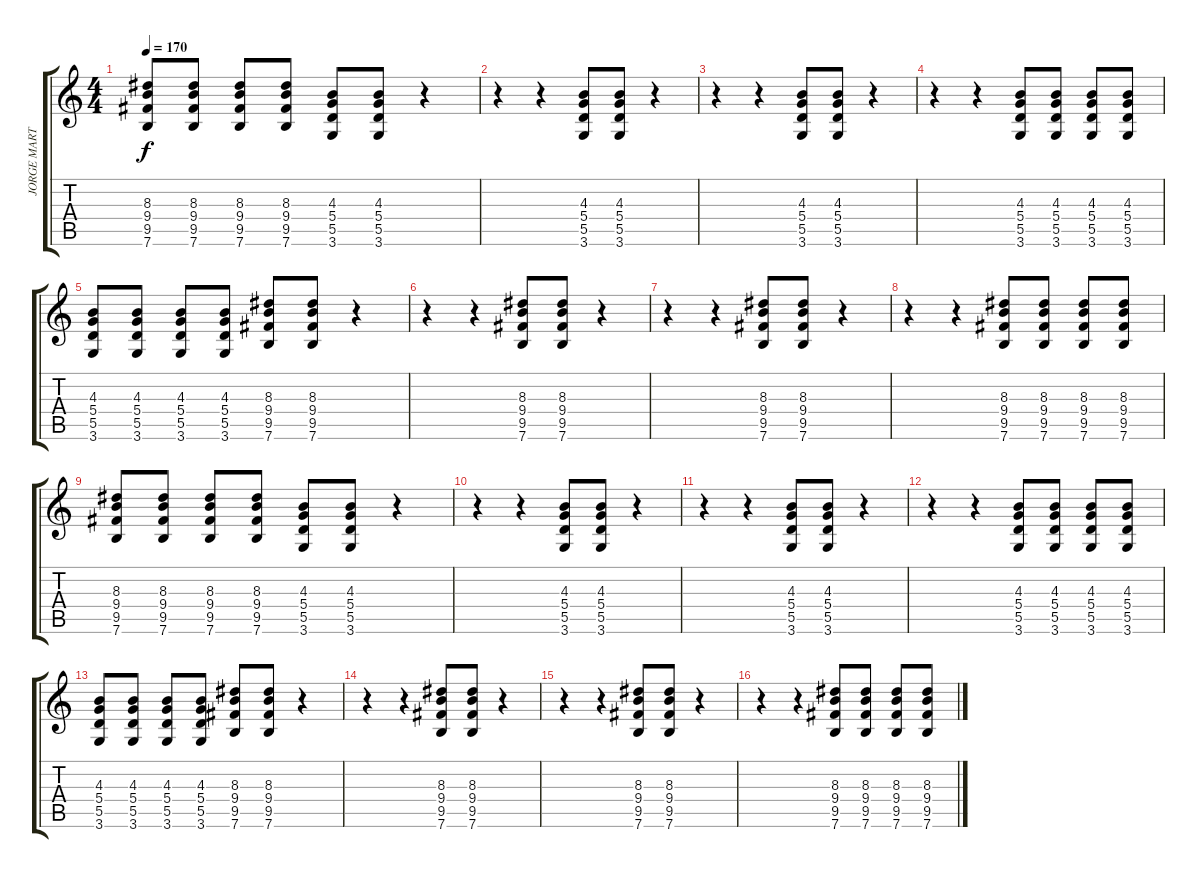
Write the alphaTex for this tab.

\track ("JORGE MARTINEZ" "JORGE MART") {instrument overdrivenguitar}
\staff {score tabs}
\tuning (E4 B3 G3 D3 A2 E2) {hide}
\ts (4 4)
\tempo 170
\clef g2
\ks c
(8.3 9.4 9.5 7.6).8{dy f} (8.3 9.4 9.5 7.6).8 (8.3 9.4 9.5 7.6).8 (8.3 9.4 9.5 7.6).8 (4.3 5.4 5.5 3.6).8 (4.3 5.4 5.5 3.6).8 r.4 |
r.4 r.4 (4.3 5.4 5.5 3.6).8 (4.3 5.4 5.5 3.6).8 r.4 |
r.4 r.4 (4.3 5.4 5.5 3.6).8 (4.3 5.4 5.5 3.6).8 r.4 |
r.4 r.4 (4.3 5.4 5.5 3.6).8 (4.3 5.4 5.5 3.6).8 (4.3 5.4 5.5 3.6).8 (4.3 5.4 5.5 3.6).8 |
(4.3 5.4 5.5 3.6).8 (4.3 5.4 5.5 3.6).8 (4.3 5.4 5.5 3.6).8 (4.3 5.4 5.5 3.6).8 (8.3 9.4 9.5 7.6).8 (8.3 9.4 9.5 7.6).8 r.4 |
r.4 r.4 (8.3 9.4 9.5 7.6).8 (8.3 9.4 9.5 7.6).8 r.4 |
r.4 r.4 (8.3 9.4 9.5 7.6).8 (8.3 9.4 9.5 7.6).8 r.4 |
r.4 r.4 (8.3 9.4 9.5 7.6).8 (8.3 9.4 9.5 7.6).8 (8.3 9.4 9.5 7.6).8 (8.3 9.4 9.5 7.6).8 |
(8.3 9.4 9.5 7.6).8 (8.3 9.4 9.5 7.6).8 (8.3 9.4 9.5 7.6).8 (8.3 9.4 9.5 7.6).8 (4.3 5.4 5.5 3.6).8 (4.3 5.4 5.5 3.6).8 r.4 |
r.4 r.4 (4.3 5.4 5.5 3.6).8 (4.3 5.4 5.5 3.6).8 r.4 |
r.4 r.4 (4.3 5.4 5.5 3.6).8 (4.3 5.4 5.5 3.6).8 r.4 |
r.4 r.4 (4.3 5.4 5.5 3.6).8 (4.3 5.4 5.5 3.6).8 (4.3 5.4 5.5 3.6).8 (4.3 5.4 5.5 3.6).8 |
(4.3 5.4 5.5 3.6).8 (4.3 5.4 5.5 3.6).8 (4.3 5.4 5.5 3.6).8 (4.3 5.4 5.5 3.6).8 (8.3 9.4 9.5 7.6).8 (8.3 9.4 9.5 7.6).8 r.4 |
r.4 r.4 (8.3 9.4 9.5 7.6).8 (8.3 9.4 9.5 7.6).8 r.4 |
r.4 r.4 (8.3 9.4 9.5 7.6).8 (8.3 9.4 9.5 7.6).8 r.4 |
r.4 r.4 (8.3 9.4 9.5 7.6).8 (8.3 9.4 9.5 7.6).8 (8.3 9.4 9.5 7.6).8 (8.3 9.4 9.5 7.6).8
